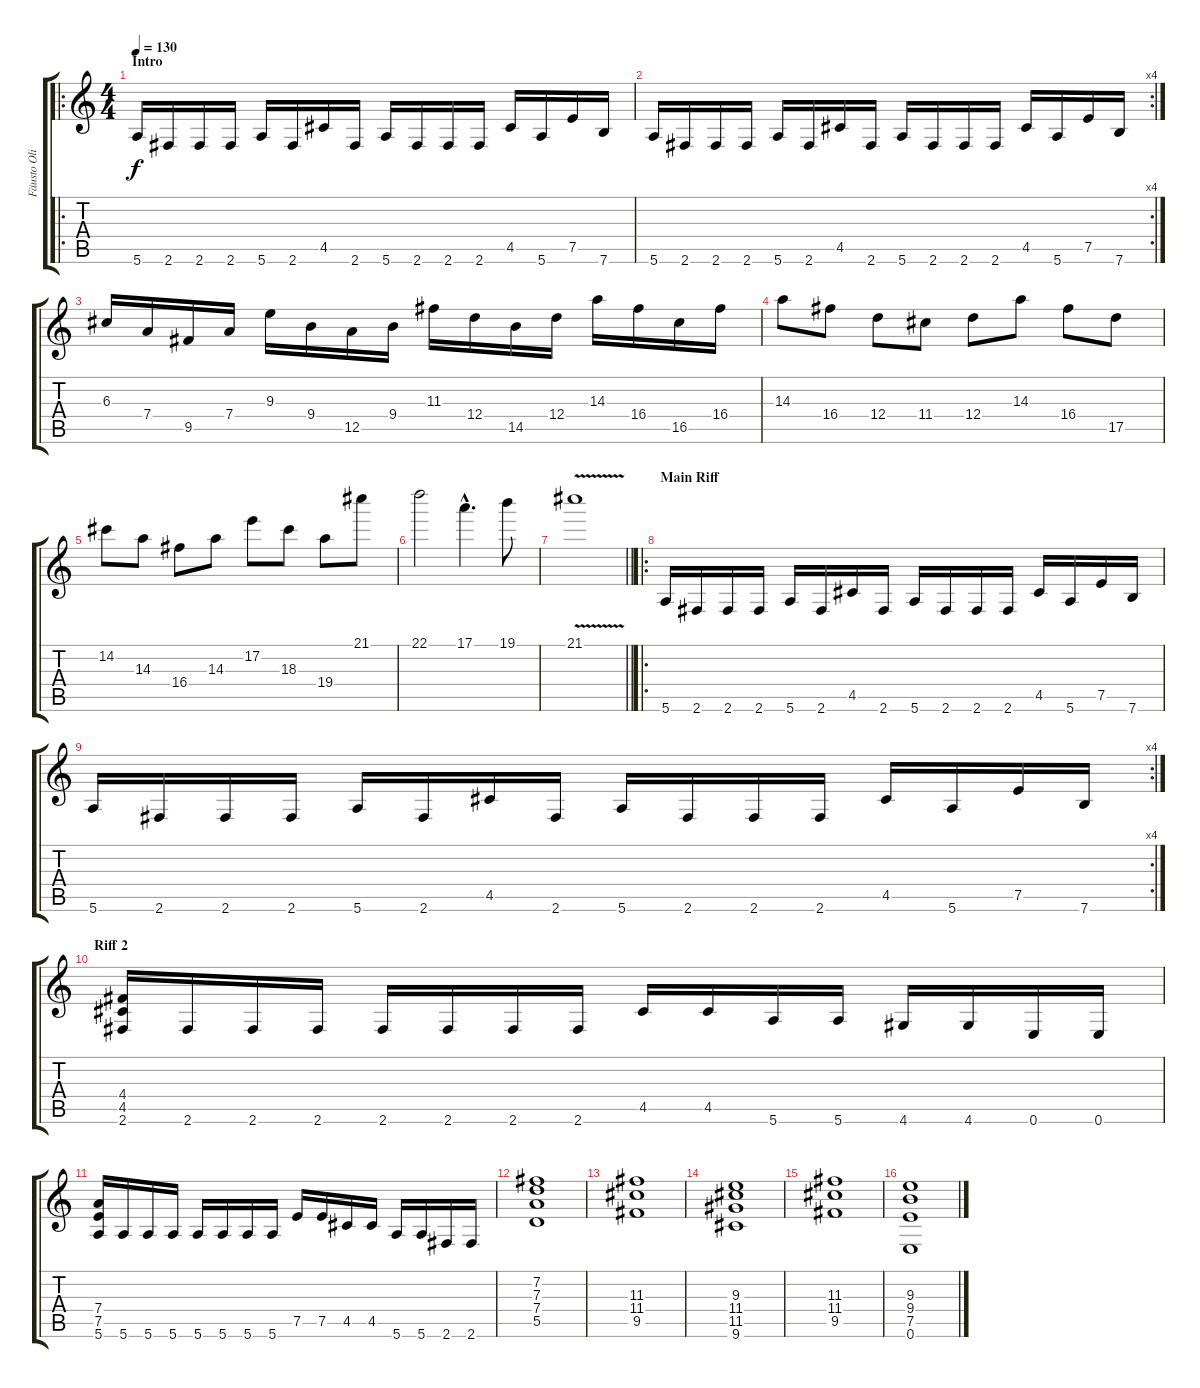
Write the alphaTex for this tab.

\track ("Fäusto Oliveira (Lead Guitar)" "Fäusto Oli") {instrument distortionguitar}
\staff {score tabs}
\tuning (E4 B3 G3 D3 A2 E2) {hide}
\ro
\ts (4 4)
\section ("" "Intro")
\tempo 130
\clef g2
\ks c
5.6.16{dy f instrument distortionguitar} 2.6.16 2.6.16 2.6.16 5.6.16 2.6.16 4.5.16 2.6.16 5.6.16 2.6.16 2.6.16 2.6.16 4.5.16 5.6.16 7.5.16 7.6.16 |
\rc 4
5.6.16 2.6.16 2.6.16 2.6.16 5.6.16 2.6.16 4.5.16 2.6.16 5.6.16 2.6.16 2.6.16 2.6.16 4.5.16 5.6.16 7.5.16 7.6.16 |
6.3.16 7.4.16 9.5.16 7.4.16 9.3.16 9.4.16 12.5.16 9.4.16 11.3.16 12.4.16 14.5.16 12.4.16 14.3.16 16.4.16 16.5.16 16.4.16 |
14.3.8 16.4.8 12.4.8 11.4.8 12.4.8 14.3.8 16.4.8 17.5.8 |
14.2.8 14.3.8 16.4.8 14.3.8 17.2.8 18.3.8 19.4.8 21.1.8 |
22.1.2 17.1{hac}.4{d} 19.1.8 |
\barLineRight lightlight
21.1{v}.1 |
\ro
\section ("" "Main Riff")
5.6.16 2.6.16 2.6.16 2.6.16 5.6.16 2.6.16 4.5.16 2.6.16 5.6.16 2.6.16 2.6.16 2.6.16 4.5.16 5.6.16 7.5.16 7.6.16 |
\rc 4
5.6.16 2.6.16 2.6.16 2.6.16 5.6.16 2.6.16 4.5.16 2.6.16 5.6.16 2.6.16 2.6.16 2.6.16 4.5.16 5.6.16 7.5.16 7.6.16 |
\section ("" "Riff 2")
(4.4 4.5 2.6).16 2.6.16 2.6.16 2.6.16 2.6.16 2.6.16 2.6.16 2.6.16 4.5.16 4.5.16 5.6.16 5.6.16 4.6.16 4.6.16 0.6.16 0.6.16 |
(7.4 7.5 5.6).16 5.6.16 5.6.16 5.6.16 5.6.16 5.6.16 5.6.16 5.6.16 7.5.16 7.5.16 4.5.16 4.5.16 5.6.16 5.6.16 2.6.16 2.6.16 |
(7.2 7.3 7.4 5.5).1 |
(11.3 11.4 9.5).1 |
(9.3 11.4 11.5 9.6).1 |
(11.3 11.4 9.5).1 |
(9.3 9.4 7.5 0.6).1
